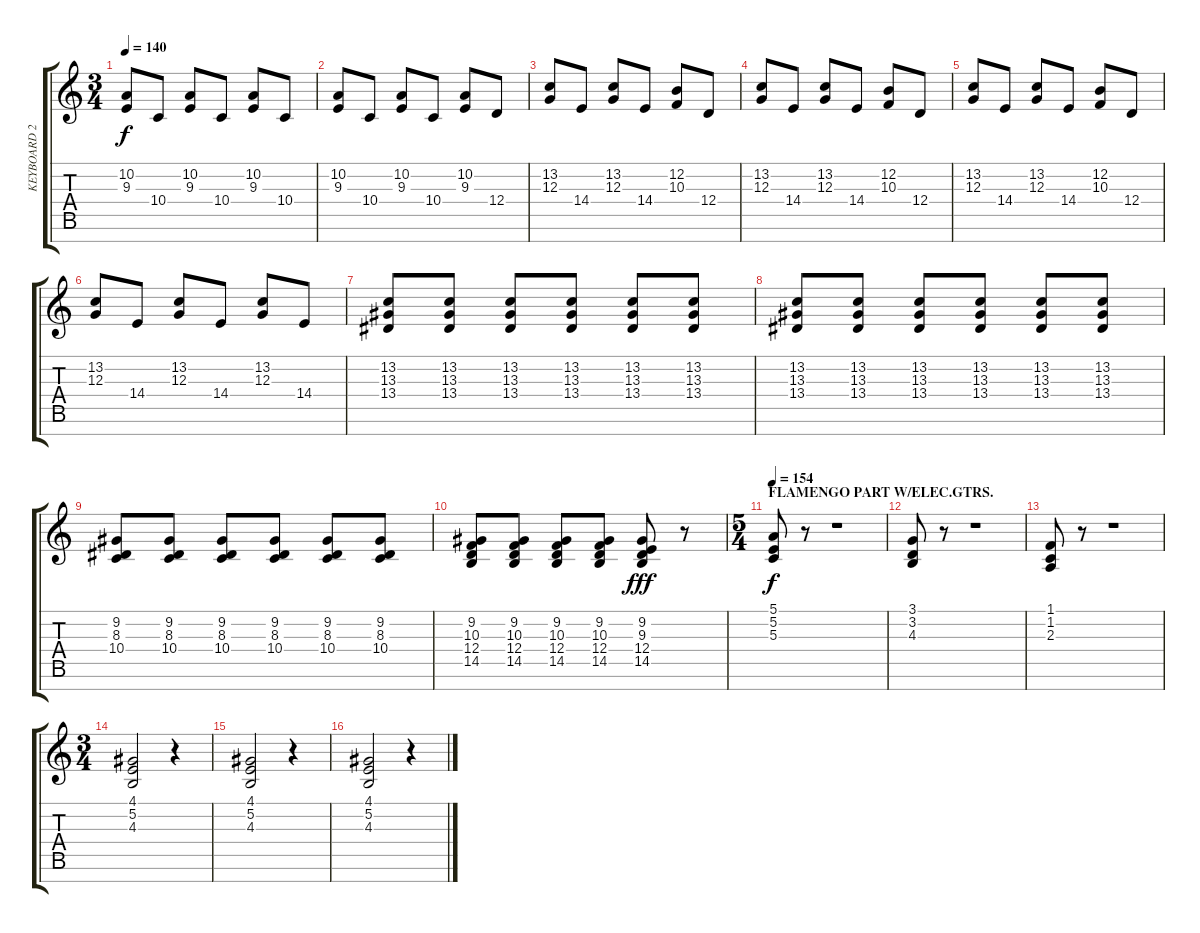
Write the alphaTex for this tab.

\track ("KEYBOARD 2" "KEYBOARD 2") {instrument stringensemble2}
\staff {score tabs}
\tuning (E4 B3 G3 D3 A2 E2 B1) {hide}
\ts (3 4)
\tempo 140
\clef g2
\ks c
(10.2 9.3).8{dy f} 10.4.8 (10.2 9.3).8 10.4.8 (10.2 9.3).8 10.4.8 |
(10.2 9.3).8 10.4.8 (10.2 9.3).8 10.4.8 (10.2 9.3).8 12.4.8 |
(13.2 12.3).8 14.4.8 (13.2 12.3).8 14.4.8 (12.2 10.3).8 12.4.8 |
(13.2 12.3).8 14.4.8 (13.2 12.3).8 14.4.8 (12.2 10.3).8 12.4.8 |
(13.2 12.3).8 14.4.8 (13.2 12.3).8 14.4.8 (12.2 10.3).8 12.4.8 |
(13.2 12.3).8 14.4.8 (13.2 12.3).8 14.4.8 (13.2 12.3).8 14.4.8 |
(13.2 13.3 13.4).8 (13.2 13.3 13.4).8 (13.2 13.3 13.4).8 (13.2 13.3 13.4).8 (13.2 13.3 13.4).8 (13.2 13.3 13.4).8 |
(13.2 13.3 13.4).8 (13.2 13.3 13.4).8 (13.2 13.3 13.4).8 (13.2 13.3 13.4).8 (13.2 13.3 13.4).8 (13.2 13.3 13.4).8 |
(9.2 8.3 10.4).8 (9.2 8.3 10.4).8 (9.2 8.3 10.4).8 (9.2 8.3 10.4).8 (9.2 8.3 10.4).8 (9.2 8.3 10.4).8 |
(9.2 10.3 12.4 14.5).8 (9.2 10.3 12.4 14.5).8 (9.2 10.3 12.4 14.5).8 (9.2 10.3 12.4 14.5).8 (9.2 9.3 12.4 14.5).8{dy fff} r.8 |
\ts (5 4)
\section ("" "FLAMENGO PART W/ELEC.GTRS.")
\tempo 154
(5.1 5.2 5.3).8{dy f} r.8 r.1 |
(3.1 3.2 4.3).8 r.8 r.1 |
(1.1 1.2 2.3).8 r.8 r.1 |
\ts (3 4)
(4.1 5.2 4.3).2 r.4 |
(4.1 5.2 4.3).2 r.4 |
(4.1 5.2 4.3).2 r.4
